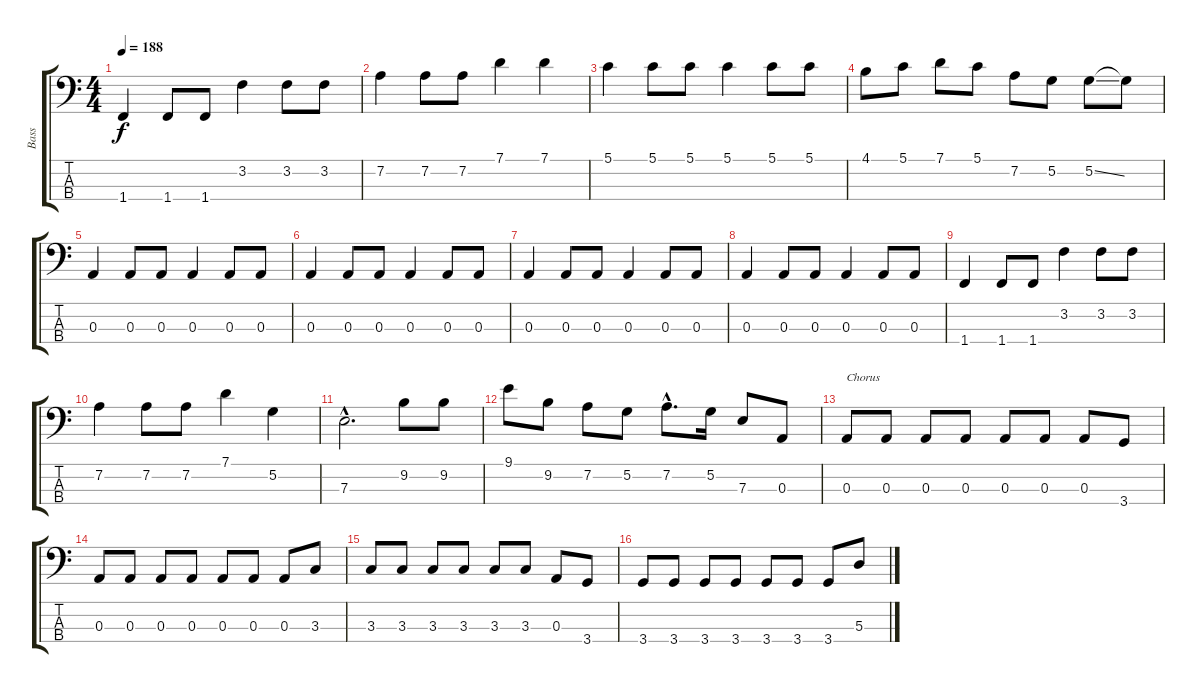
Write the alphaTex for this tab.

\track ("Bass" "Bass") {instrument electricbassfinger}
\staff {score tabs}
\tuning (G2 D2 A1 E1) {hide}
\ts (4 4)
\tempo 188
\clef f4
\ks c
1.4.4{dy f} 1.4.8 1.4.8 3.2.4 3.2.8 3.2.8 |
7.2.4 7.2.8 7.2.8 7.1.4 7.1.4 |
5.1.4 5.1.8 5.1.8 5.1.4 5.1.8 5.1.8 |
4.1.8 5.1.8 7.1.8 5.1.8 7.2.8 5.2.8 5.2{ss}.8 5.2{t}.8 |
0.3.4 0.3.8 0.3.8 0.3.4 0.3.8 0.3.8 |
0.3.4 0.3.8 0.3.8 0.3.4 0.3.8 0.3.8 |
0.3.4 0.3.8 0.3.8 0.3.4 0.3.8 0.3.8 |
0.3.4 0.3.8 0.3.8 0.3.4 0.3.8 0.3.8 |
1.4.4 1.4.8 1.4.8 3.2.4 3.2.8 3.2.8 |
7.2.4 7.2.8 7.2.8 7.1.4 5.2.4 |
7.3{hac}.2{d} 9.2.8 9.2.8 |
9.1.8 9.2.8 7.2.8 5.2.8 7.2{hac}.8{d} 5.2.16 7.3.8 0.3.8 |
0.3.8{txt "Chorus"} 0.3.8 0.3.8 0.3.8 0.3.8 0.3.8 0.3.8 3.4.8 |
0.3.8 0.3.8 0.3.8 0.3.8 0.3.8 0.3.8 0.3.8 3.3.8 |
3.3.8 3.3.8 3.3.8 3.3.8 3.3.8 3.3.8 0.3.8 3.4.8 |
3.4.8 3.4.8 3.4.8 3.4.8 3.4.8 3.4.8 3.4.8 5.3.8
